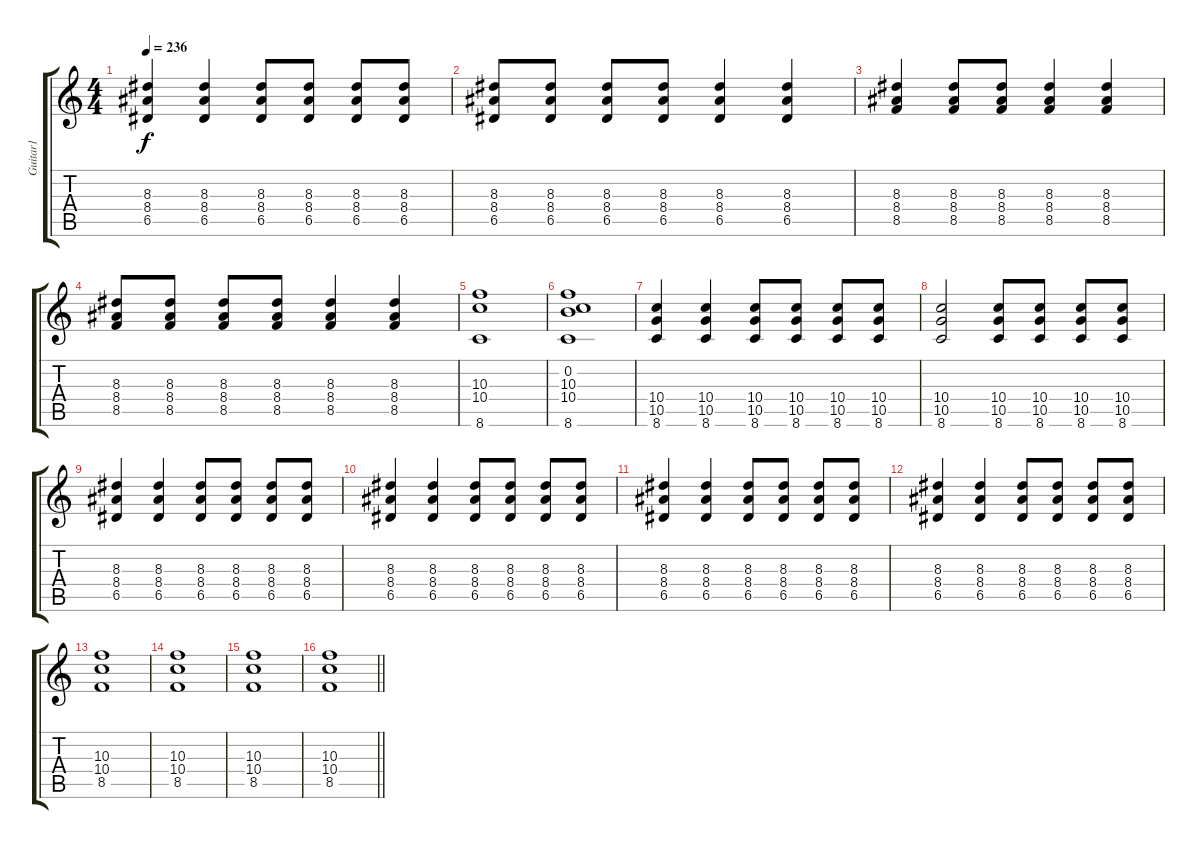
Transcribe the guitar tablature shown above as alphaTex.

\track ("Guitar1" "Guitar1") {instrument distortionguitar}
\staff {score tabs}
\tuning (E4 B3 G3 D3 A2 E2) {hide}
\ts (4 4)
\tempo 236
\clef g2
\ks c
(8.3 8.4 6.5).4{dy f} (8.3 8.4 6.5).4 (8.3 8.4 6.5).8 (8.3 8.4 6.5).8 (8.3 8.4 6.5).8 (8.3 8.4 6.5).8 |
(8.3 8.4 6.5).8 (8.3 8.4 6.5).8 (8.3 8.4 6.5).8 (8.3 8.4 6.5).8 (8.3 8.4 6.5).4 (8.3 8.4 6.5).4 |
(8.3 8.4 8.5).4 (8.3 8.4 8.5).8 (8.3 8.4 8.5).8 (8.3 8.4 8.5).4 (8.3 8.4 8.5).4 |
(8.3 8.4 8.5).8 (8.3 8.4 8.5).8 (8.3 8.4 8.5).8 (8.3 8.4 8.5).8 (8.3 8.4 8.5).4 (8.3 8.4 8.5).4 |
(10.3 10.4 8.6).1 |
(0.2 10.3 10.4 8.6).1 |
(10.4 10.5 8.6).4 (10.4 10.5 8.6).4 (10.4 10.5 8.6).8 (10.4 10.5 8.6).8 (10.4 10.5 8.6).8 (10.4 10.5 8.6).8 |
(10.4 10.5 8.6).2 (10.4 10.5 8.6).8 (10.4 10.5 8.6).8 (10.4 10.5 8.6).8 (10.4 10.5 8.6).8 |
(8.3 8.4 6.5).4 (8.3 8.4 6.5).4 (8.3 8.4 6.5).8 (8.3 8.4 6.5).8 (8.3 8.4 6.5).8 (8.3 8.4 6.5).8 |
(8.3 8.4 6.5).4 (8.3 8.4 6.5).4 (8.3 8.4 6.5).8 (8.3 8.4 6.5).8 (8.3 8.4 6.5).8 (8.3 8.4 6.5).8 |
(8.3 8.4 6.5).4 (8.3 8.4 6.5).4 (8.3 8.4 6.5).8 (8.3 8.4 6.5).8 (8.3 8.4 6.5).8 (8.3 8.4 6.5).8 |
(8.3 8.4 6.5).4 (8.3 8.4 6.5).4 (8.3 8.4 6.5).8 (8.3 8.4 6.5).8 (8.3 8.4 6.5).8 (8.3 8.4 6.5).8 |
(10.3 10.4 8.5).1 |
(10.3 10.4 8.5).1 |
(10.3 10.4 8.5).1 |
\barLineRight lightlight
(10.3 10.4 8.5).1
